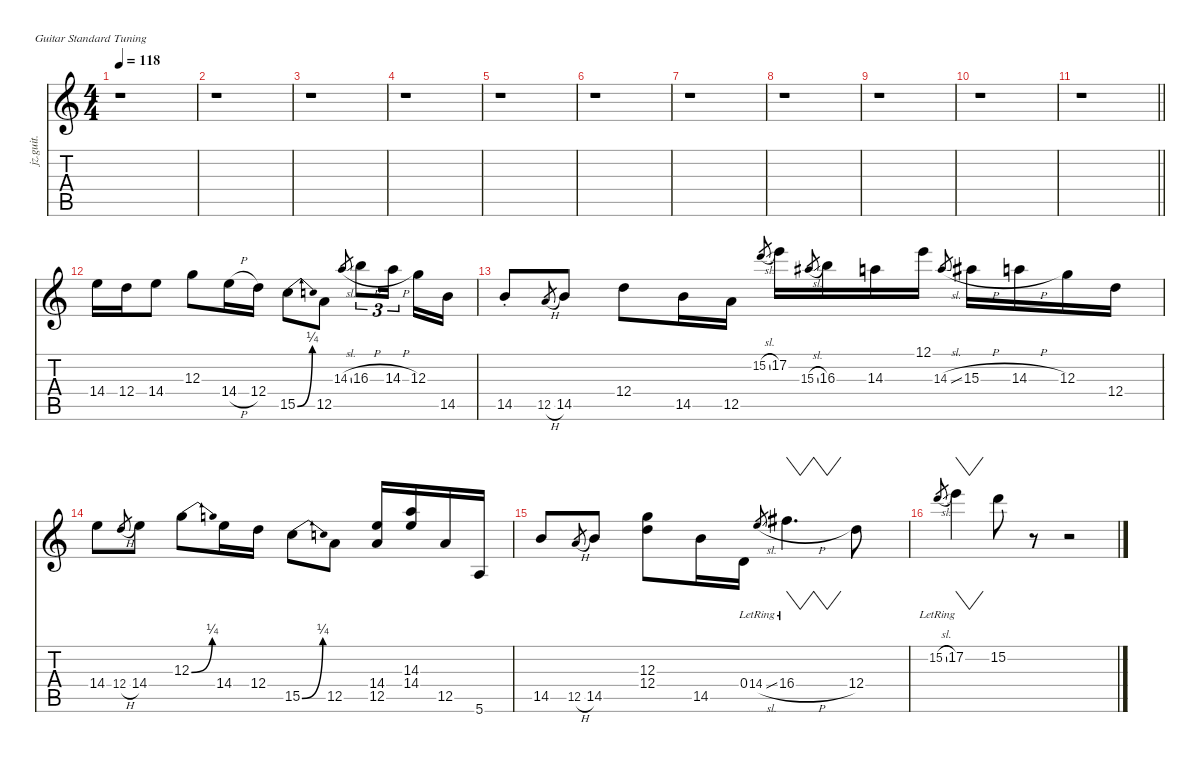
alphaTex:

\defaultSystemsLayout 4
\hideDynamics
\bracketExtendMode nobrackets
\otherSystemsTrackNameOrientation horizontal
\track ("Jimi- Guitar" "jz.guit.") {instrument electricguitarjazz}
\staff {score tabs}
\tuning (E4 B3 G3 D3 A2 E2)
\ts (4 4)
\tempo 118
\clef g2
\ks c
r.1{dy fff beam Down} |
r.1{beam Down} |
r.1{beam Down} |
r.1{beam Down} |
r.1{beam Down} |
r.1{beam Down} |
r.1{beam Down} |
r.1{beam Down} |
r.1{beam Down} |
r.1{beam Down} |
\barLineRight lightlight
r.1{beam Down} |
14.4.16{beam Down} 12.4.16{beam Down} 14.4.8{beam Down} 12.3.8{beam Down} 14.4{h}.16{beam Down} 12.4.16{beam Down} 15.5{be (bend 0 0 9.999999599999999 1)}.8{beam Down} 12.5.8{beam Down} 14.3{sl}.8{gr dy ff beam Up} 16.3{h}.8{tu (3 2) dy fff beam Down} 14.3{h}.16{tu (3 2) beam Down} 12.3.16{beam Down} 14.5.16{beam Down} |
14.5{st}.8{beam Up} 12.5{h}.8{gr dy ff beam Up} 14.5.8{dy fff beam Up} 12.4.8{beam Down} 14.5.16{beam Down} 12.5.16{beam Down} 15.2{sl}.8{gr dy ff beam Up} 17.2.16{dy fff beam Down} 15.3{sl acc #}.8{gr dy ff beam Up} 16.3.16{dy fff beam Down} 14.3.16{beam Down} 12.1.16{beam Down} 14.3{sl}.8{gr dy ff beam Up} 15.3{h acc #}.16{dy fff beam Down} 14.3{h}.16{beam Down} 12.3.16{beam Down} 12.4.16{beam Down} |
14.4.8{beam Down} 12.4{h}.8{gr dy ff beam Up} 14.4.8{dy fff beam Down} 12.3{be (bend 0 0 9.999999599999999 1)}.8{beam Down} 14.4.16{beam Down} 12.4.16{beam Down} 15.5{be (bend 0 0 9.999999599999999 1)}.8{beam Down} 12.5.8{beam Down} (14.4 12.5).16{beam Up} (14.3 14.4).16{beam Up} 12.5.16{beam Up} 5.6.16{beam Up} |
14.5.8{beam Up} 12.5{h}.8{gr dy ff beam Up} 14.5.8{dy fff beam Up} (12.3 12.4).8{beam Down} 14.5.16{beam Down} 0.4.16{beam Down} 14.4{sl lr}.8{gr dy ff beam Up} 16.4{h lr acc #}.4{vw d dy fff beam Down} 12.4.8{beam Down} |
15.2{sl lr}.8{gr dy ff beam Up} 17.2{lr}.4{vw dy fff beam Down} 15.2.8{beam Down} r.8{beam Down} r.2{beam Down}
